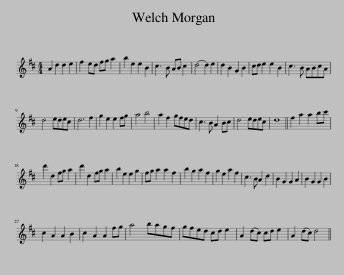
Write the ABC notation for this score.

X:1
L:1/8
M:4/4
I:linebreak $
K:D
V:1 treble
V:1
 A2 d2 d2 e2 | f2 ed fg a2 | b2 e2 e2 B2 | c3 B AB c2 | (d4 d2) e2 | %5
 d2 B2 G2 B2 | cd e2 e2 B2 | c3 B ABcA |$ d4 edec | d6 f2 | %10
 g2 e2 e2 fg | a4 b4 | a2 f2 gfed | c3 B A2 Bc | d4 edec | %15
 d8 || f2 a2 a2 bc' |$ d'2 d2 fg a2 | d'2 d2 fg a2 | b2 e2 e2 g2 | %20
 fg a2 a2 f2 | b2 g2 a2 f2 | g2 e2 a2 f2 | c3 B A2 d2 | B2 G2 G2 A2 | %25
 B2 G2 G2 B2 |$ c2 A2 A2 B2 | c2 A2 A2 fg | a4 bagf | gfed cd e2 | %30
 A2 (dc) cd e2 | A2 (dc) d4 || %32
